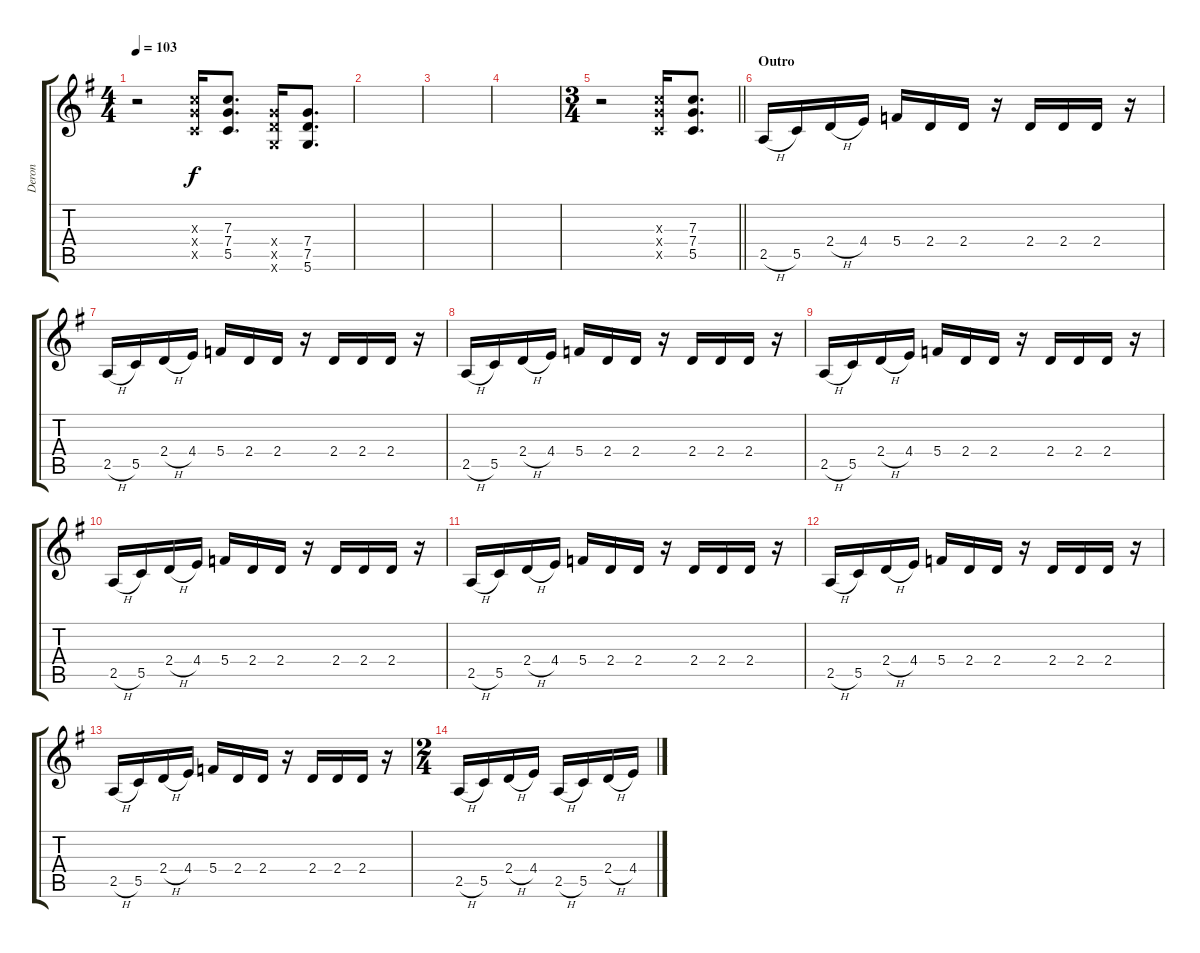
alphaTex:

\track ("Deron" "Deron") {instrument distortionguitar}
\staff {score tabs}
\tuning (D4 A3 F3 C3 G2 D2) {hide}
\ts (4 4)
\tempo 103
\clef g2
\ks g
r.2{dy f} (7.3{x} 7.4{x} 5.5{x}).16 (7.3 7.4 5.5).8{d} (7.4{x} 7.5{x} 5.6{x}).16 (7.4 7.5 5.6).8{d} |
|
|
|
\ts (3 4)
\barLineRight lightlight
r.2 (7.3{x} 7.4{x} 5.5{x}).16 (7.3 7.4 5.5).8{d} |
\section ("" "Outro")
2.5{h}.16 5.5.16 2.4{h}.16 4.4.16 5.4.16 2.4.16 2.4.16 r.16 2.4.16 2.4.16 2.4.16 r.16 |
2.5{h}.16 5.5.16 2.4{h}.16 4.4.16 5.4.16 2.4.16 2.4.16 r.16 2.4.16 2.4.16 2.4.16 r.16 |
2.5{h}.16 5.5.16 2.4{h}.16 4.4.16 5.4.16 2.4.16 2.4.16 r.16 2.4.16 2.4.16 2.4.16 r.16 |
2.5{h}.16 5.5.16 2.4{h}.16 4.4.16 5.4.16 2.4.16 2.4.16 r.16 2.4.16 2.4.16 2.4.16 r.16 |
2.5{h}.16 5.5.16 2.4{h}.16 4.4.16 5.4.16 2.4.16 2.4.16 r.16 2.4.16 2.4.16 2.4.16 r.16 |
2.5{h}.16 5.5.16 2.4{h}.16 4.4.16 5.4.16 2.4.16 2.4.16 r.16 2.4.16 2.4.16 2.4.16 r.16 |
2.5{h}.16 5.5.16 2.4{h}.16 4.4.16 5.4.16 2.4.16 2.4.16 r.16 2.4.16 2.4.16 2.4.16 r.16 |
2.5{h}.16 5.5.16 2.4{h}.16 4.4.16 5.4.16 2.4.16 2.4.16 r.16 2.4.16 2.4.16 2.4.16 r.16 |
\ts (2 4)
2.5{h}.16 5.5.16 2.4{h}.16 4.4.16 2.5{h}.16 5.5.16 2.4{h}.16 4.4.16
